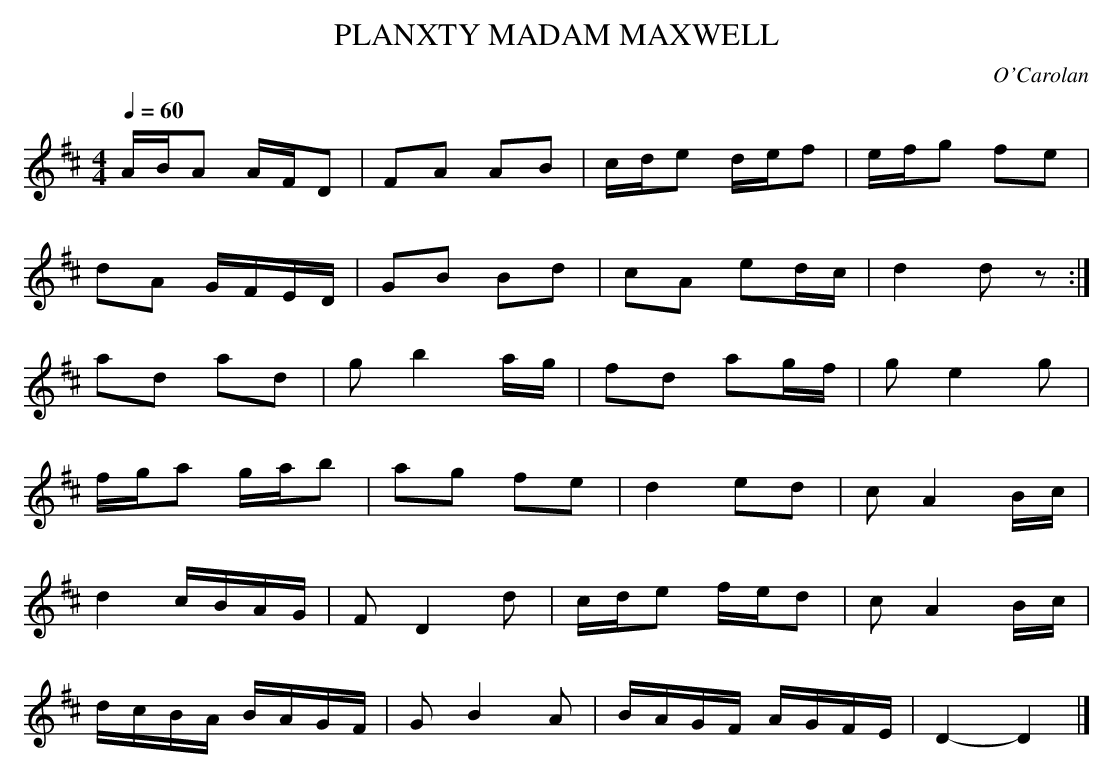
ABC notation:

X:1
T:PLANXTY MADAM MAXWELL
C:O'Carolan
Q:1/4=60
M:4/4
L:1/16
K:D
ABA2 AFD2|F2A2 A2B2|cde2 def2|efg2 f2e2|
d2A2 GFED|G2B2 B2d2|c2A2 e2dc|d4d2 z2:|
a2d2 a2d2|g2 b4ag|f2d2 a2gf|g2 e4g2|
fga2 gab2|a2g2 f2e2|d4e2d2|c2 A4Bc|
d4cBAG|F2 D4d2|cde2 fed2|c2 A4Bc|
dcBA BAGF|G2 B4A2|BAGF AGFE|D4-D4|]
